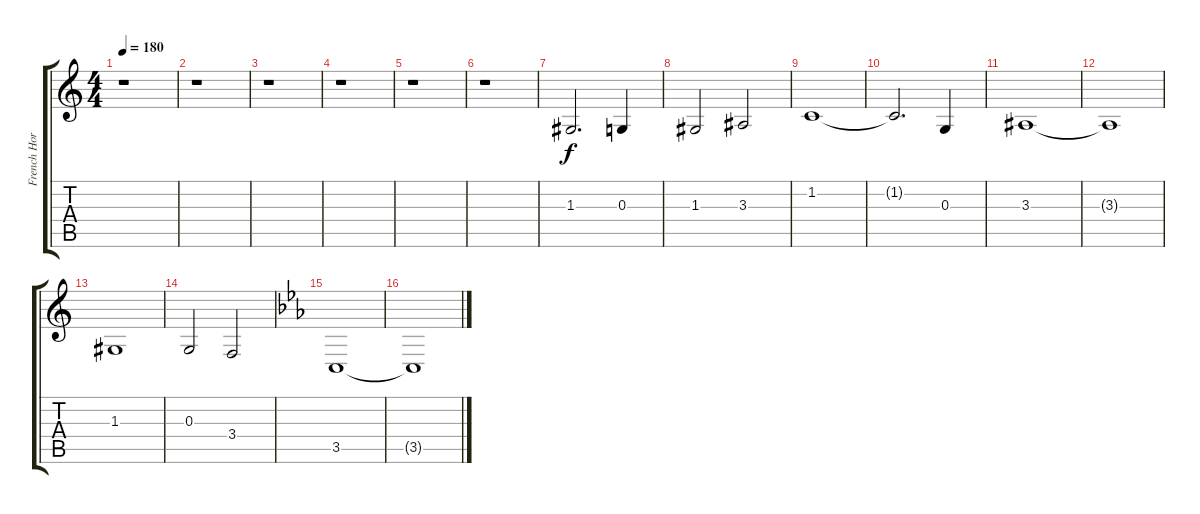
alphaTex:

\track ("French Horn" "French Hor") {instrument frenchhorn}
\staff {score tabs}
\tuning (E4 B3 G3 D3 A2 E2) {hide}
\ts (4 4)
\tempo 180
\clef g2
\ks c
r.1{dy f} |
r.1 |
r.1 |
r.1 |
r.1 |
r.1 |
1.3.2{d} 0.3.4 |
1.3.2 3.3.2 |
1.2.1 |
1.2{t}.2{d} 0.3.4 |
3.3.1 |
3.3{t}.1 |
1.3.1 |
0.3.2 3.4.2 |
\ks cminor
3.5.1{volume 10} |
3.5{t}.1
